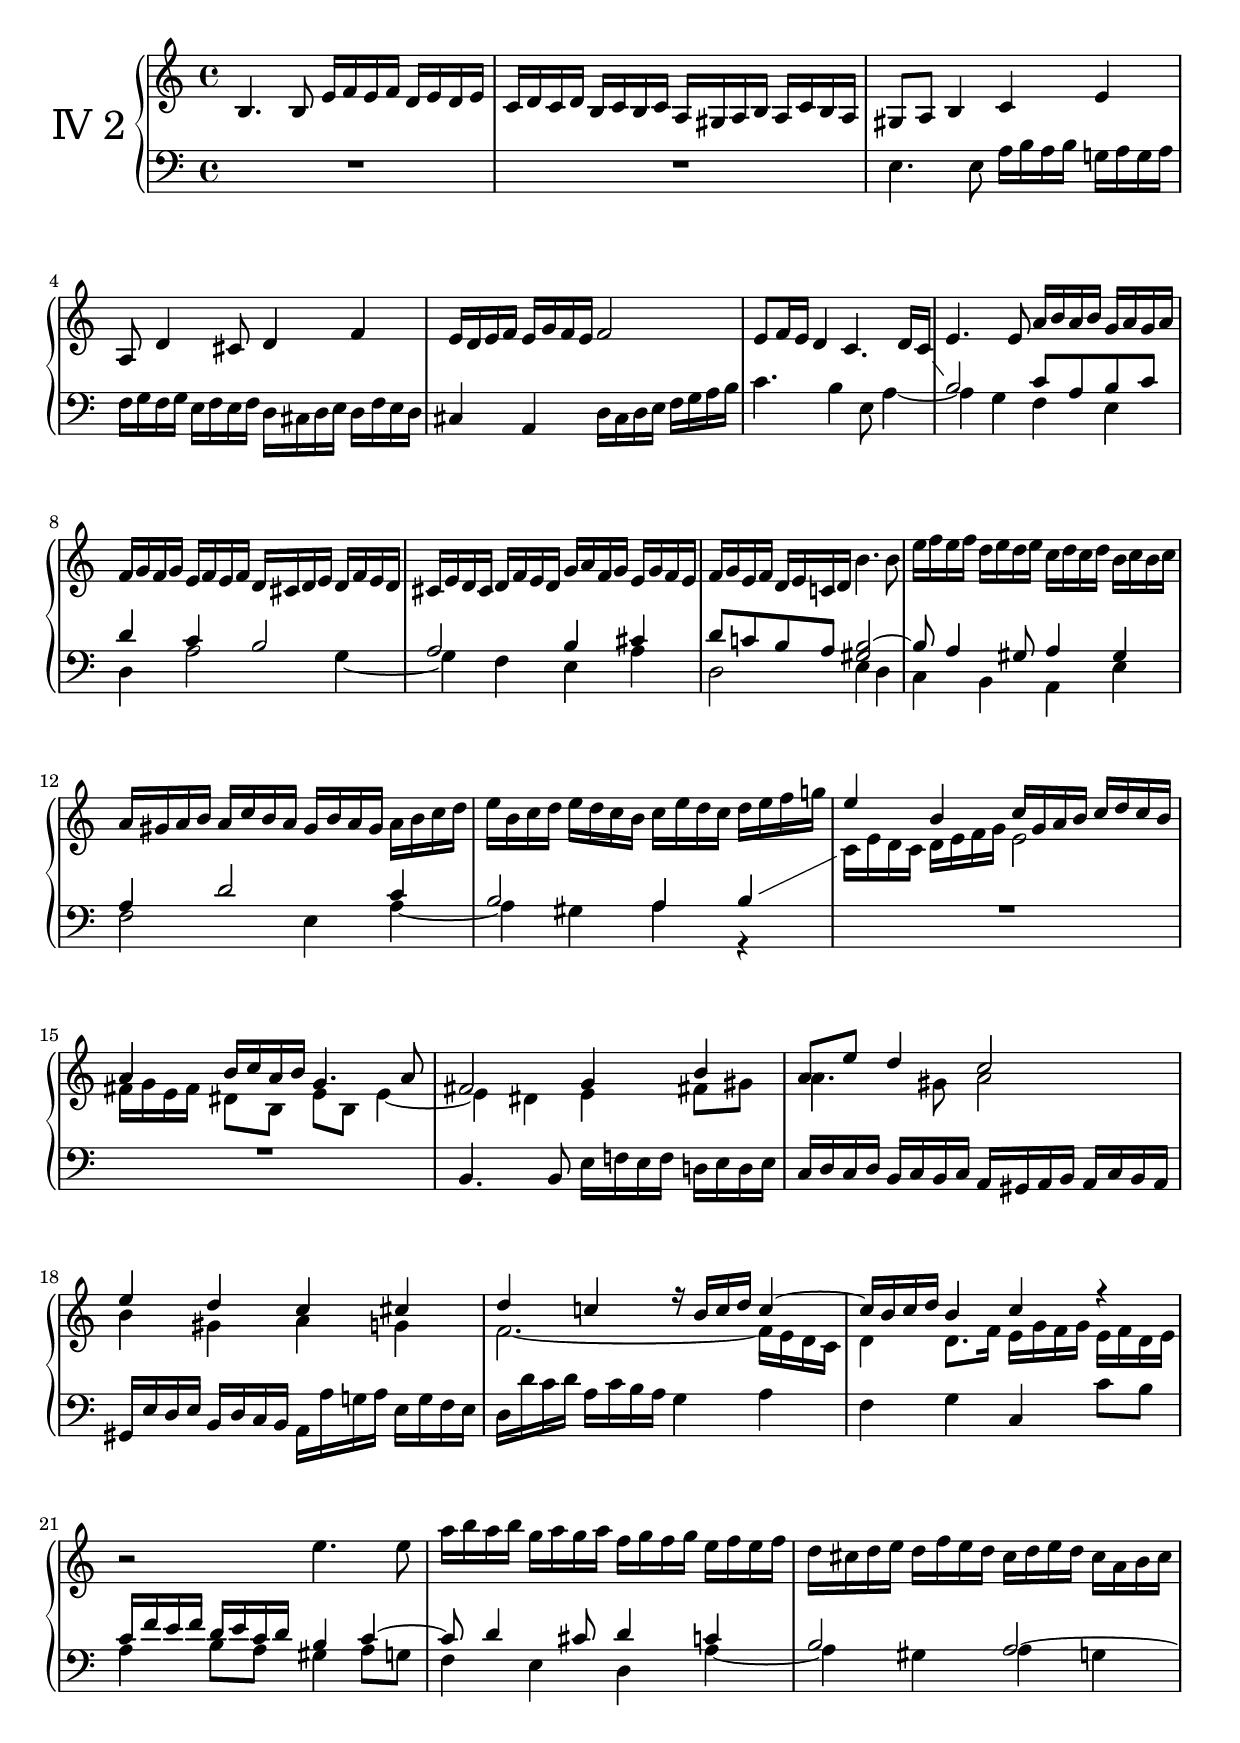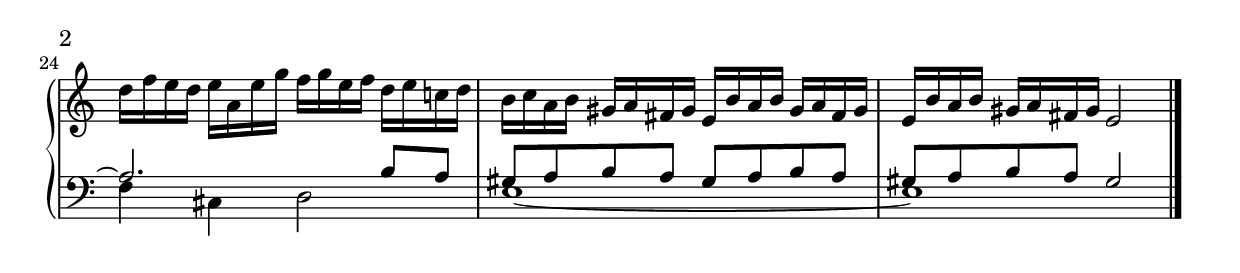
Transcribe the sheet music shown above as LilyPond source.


soprii = \relative c'
{
	s1 | 
	s1 | 
	s1 | 
	s1 | 
	s1 | 
	s1 | 
	e4. e8 a16 b a b g a g a |
	f g f g e f e f d cis d e d f e d |
	cis e d cis d f e d g a f g e g f e |
	f g e f d e c d \stemNeutral b'4. b8  |
	e16 f e f d e d e c d c d b c b c |
	a gis a b a c b a gis b a gis a b c d |
	e b c d e d c b c e d c d e f g |
	\stemUp e4 b c16 g a b c d c b |
	a4 b16 c a b g4. a8 |
	fis2 g4 b |
	a8 e' d4 c2 |
	e4 d c cis |
	d c r16 b c d c4 ~|
	c16 b c d b4 c r |
	b2\rest \stemNeutral e4. e8 |
	a16 b a b g a g a f g f g e f e f |
	d cis d e d f e d cis d e d cis a b cis |
	d f e d e a, e' g f g e f d e c d |
	b c a b gis a fis gis e b' a b gis a fis gis |
	e b' a b gis a fis gis e2 |
	\bar "|."
}

altoii = \relative c'
{
	\showStaffSwitch
	\stemNeutral
	b4. b8 e16 f e f d e d e |
	c d c d b c b c a gis a b a c b a |
	gis8 a b4 c e |
	a,8 d4 cis8 d4 f |
	e16 d e f e g f e f2 |
	e8 f16 e d4 c4. d16 c |
	\change Staff="down" \voiceOne
	b2 c8 a b c |
	d4 c b2 |
	a b4 cis |
	d8 c b a <gis b>2~ |
	b8 a4 gis8 a4 gis |
	a4 d2 c4 |
	b2 a4 b |
	\change Staff = "up"
	\voiceTwo
	c16 e d c d e f g e2 |
	fis16 g e fis dis8 b e b e4 ~ |
	e dis e fis8 gis |
	a4. gis8 a2 |
	b4 gis a g |
	f2. ~ f16 e d c |
	d4 d8. f16 e g f g e f d e |
	\change Staff = "down"
	\voiceOne
	c f e f d e c d b4 c ~|
	c8 d4 cis8 d4 c |
	b2 a ~|
	a2. b8 a |
	gis a b a gis a b a |
	gis a b a gis2 |
}

bassii = \relative c
{
	\showStaffSwitch
	\clef bass
	R1 |
	R1 |
	e4. e8 a16 b a b g a g a |
	f g f g e f e f d cis d e d f e d |
	cis4 a d16 cis d e f g a b |
	c4. b4 e,8 \voiceTwo a4 ~|
	a g f e |
	d a'2 g4 ~|
	g f e a |
	\voiceTwo
	d,2 e4 d |
	c b a e' |
	f2 e4 a ~|
	a gis a r |
	\override MultiMeasureRest #'staff-position = #2
	R1 |
	R1 |
	\stemNeutral
	b,4. b8 e16 f e f d e d e |
	c d c d b c b c a gis a b a c b a |
	gis e' d e b d c b a a' g a e g f e |
	d d' c d a c b a g4 a |
	f g c, c'8 b |
	\stemDown
	a4 b8 a gis4 a8 g |
	f4 e d a' ~|
	a gis a g |
	f cis d2 |
	e1 ~|
	e1 |
}

\include "merge.ly"
\score
{
	\new PianoStaff <<
		\accidentalStyle "piano"

		\set PianoStaff.instrumentName = # "Ⅳ 2"
		\new Staff = "up" << { \soprii } \\ {\altoii} >>
		\new Staff = "down" << { \bassii} >>
	>>
	\layout 
	{
		\context { \PianoStaff \override InstrumentName #'font-size = #5  }
		\context { \Staff \consists #merge-rests-engraver }
		\context { \Staff \consists #merge-mmrests-engraver }
		\context 
		{
			\Score
			\override SpacingSpanner.common-shortest-duration = #(ly:make-moment 1/8)
		}
	}
	\midi {\tempo 4=100}
}